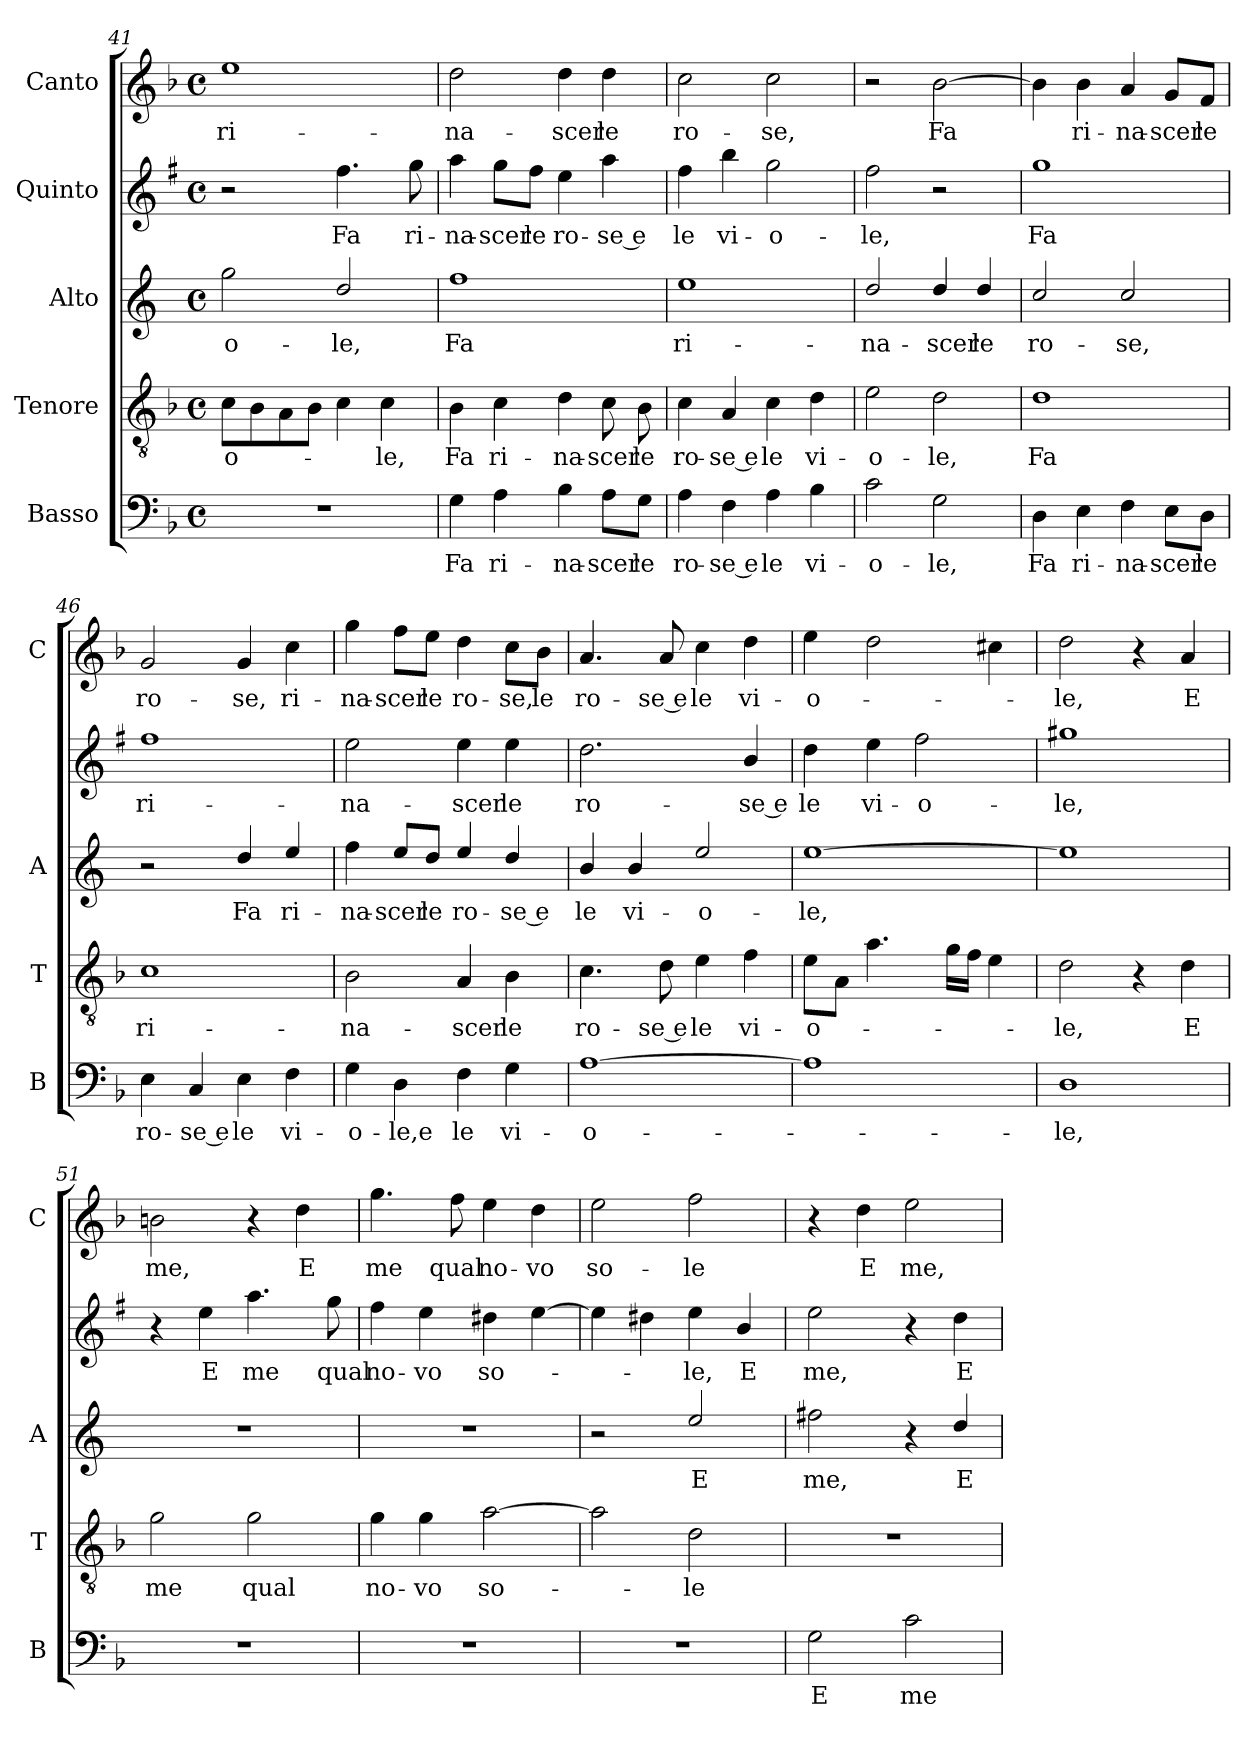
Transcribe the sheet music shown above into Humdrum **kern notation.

**kern	**text	**kern	**text	**kern	**text	**kern	**text	**kern	**text
*part5	*part5	*part4	*part4	*part3	*part3	*part2	*part2	*part1	*part1
*staff5	*staff5	*staff4	*staff4	*staff3	*staff3	*staff2	*staff2	*staff1	*staff1
*I"Basso	*	*I"Tenore	*	*I"Alto	*	*I"Quinto	*	*I"Canto	*
*I'B	*	*I'T	*	*I'A	*	*	*	*I'C	*
*clefF4	*	*clefGv2	*	*clefG2	*	*clefG2	*	*clefG2	*
*	*	*	*	*ITrd4c7	*	*ITrd1c2	*	*	*
*k[b-]	*	*k[b-]	*	*k[b-]	*	*k[b-]	*	*k[b-]	*
*F:	*	*F:	*	*F:	*	*F:	*	*F:	*
*M4/4	*	*M4/4	*	*M4/4	*	*M4/4	*	*M4/4	*
*met(c)	*	*met(c)	*	*met(c)	*	*met(c)	*	*met(c)	*
=41	=41	=41	=41	=41	=41	=41	=41	=41	=41
!	!	!	!LO:LY:b	!	!LO:LY:b	!	!	!	!LO:LY:b
1r	.	8c\L	-o-	2cc\	-o-	2r	.	1ee	ri-
.	.	8B-\	.	.	.	.	.	.	.
.	.	8A\	.	.	.	.	.	.	.
.	.	8B-\J	.	.	.	.	.	.	.
!	!	!	!	!	!LO:LY:b	!	!LO:LY:b	!	!
.	.	4c\	.	2g/	-le,	4.ee\	Fa	.	.
!	!	!	!LO:LY:b	!	!	!	!	!	!
.	.	4c\	-le,	.	.	.	.	.	.
!	!	!	!	!	!	!	!LO:LY:b	!	!
.	.	.	.	.	.	8ff\	ri-	.	.
=42	=42	=42	=42	=42	=42	=42	=42	=42	=42
!	!LO:LY:b	!	!LO:LY:b	!	!LO:LY:b	!	!LO:LY:b	!	!LO:LY:b
4G\	Fa	4B-\	Fa	1b-	Fa	4gg\	-na-	2dd\	-na-
!	!LO:LY:b	!	!LO:LY:b	!	!	!	!LO:LY:b	!	!
4A\	ri-	4c\	ri-	.	.	8ff\L	-scer	.	.
!	!	!	!	!	!	!	!LO:LY:b	!	!
.	.	.	.	.	.	8ee\J	le	.	.
!	!LO:LY:b	!	!LO:LY:b	!	!	!	!LO:LY:b	!	!LO:LY:b
4B-\	-na-	4d\	-na-	.	.	4dd\	ro-	4dd\	-scer
!	!LO:LY:b	!	!LO:LY:b	!	!	!	!LO:LY:b	!	!LO:LY:b
8A\L	-scer	8c\	-scer	.	.	4gg\	-se e	4dd\	le
!	!LO:LY:b	!	!LO:LY:b	!	!	!	!	!	!
8G\J	le	8B-\	le	.	.	.	.	.	.
!!LO:PB:g=z
=43	=43	=43	=43	=43	=43	=43	=43	=43	=43
!	!LO:LY:b	!	!LO:LY:b	!	!LO:LY:b	!	!LO:LY:b	!	!LO:LY:b
4A\	ro-	4c\	ro-	1a	ri-	4ee\	le	2cc\	ro-
!	!LO:LY:b	!	!LO:LY:b	!	!	!	!LO:LY:b	!	!
4F\	-se e	4A/	-se e	.	.	4aa\	vi-	.	.
!	!LO:LY:b	!	!LO:LY:b	!	!	!	!LO:LY:b	!	!LO:LY:b
4A\	le	4c\	le	.	.	2ff\	-o-	2cc\	-se,
!	!LO:LY:b	!	!LO:LY:b	!	!	!	!	!	!
4B-\	vi-	4d\	vi-	.	.	.	.	.	.
=44	=44	=44	=44	=44	=44	=44	=44	=44	=44
!	!LO:LY:b	!	!LO:LY:b	!	!LO:LY:b	!	!LO:LY:b	!	!
2c\	-o-	2e\	-o-	2g/	-na-	2ee\	-le,	2r	.
!	!LO:LY:b	!	!LO:LY:b	!	!LO:LY:b	!	!	!	!LO:LY:b
2G\	-le,	2d\	-le,	4g/	-scer	2r	.	[2b-\	Fa
!	!	!	!	!	!LO:LY:b	!	!	!	!
.	.	.	.	4g/	le	.	.	.	.
=45	=45	=45	=45	=45	=45	=45	=45	=45	=45
!	!LO:LY:b	!	!LO:LY:b	!	!LO:LY:b	!	!LO:LY:b	!	!
4D\	Fa	1d	Fa	2f/	ro-	1ff	Fa	4b-\]	.
!	!LO:LY:b	!	!	!	!	!	!	!	!LO:LY:b
4E\	ri-	.	.	.	.	.	.	4b-\	ri-
!	!LO:LY:b	!	!	!	!LO:LY:b	!	!	!	!LO:LY:b
4F\	-na-	.	.	2f/	-se,	.	.	4a/	-na-
!	!LO:LY:b	!	!	!	!	!	!	!	!LO:LY:b
8E\L	-scer	.	.	.	.	.	.	8g/L	-scer
!	!LO:LY:b	!	!	!	!	!	!	!	!LO:LY:b
8D\J	le	.	.	.	.	.	.	8f/J	le
=46	=46	=46	=46	=46	=46	=46	=46	=46	=46
!	!LO:LY:b	!	!LO:LY:b	!	!	!	!LO:LY:b	!	!LO:LY:b
4E\	ro-	1c	ri-	2r	.	1ee	ri-	2g/	ro-
!	!LO:LY:b	!	!	!	!	!	!	!	!
4C/	-se e	.	.	.	.	.	.	.	.
!	!LO:LY:b	!	!	!	!LO:LY:b	!	!	!	!LO:LY:b
4E\	le	.	.	4g/	Fa	.	.	4g/	-se,
!	!LO:LY:b	!	!	!	!LO:LY:b	!	!	!	!LO:LY:b
4F\	vi-	.	.	4a/	ri-	.	.	4cc\	ri-
=47	=47	=47	=47	=47	=47	=47	=47	=47	=47
!	!LO:LY:b	!	!LO:LY:b	!	!LO:LY:b	!	!LO:LY:b	!	!LO:LY:b
4G\	-o-	2B-\	-na-	4b-\	-na-	2dd\	-na-	4gg\	-na-
!	!LO:LY:b	!	!	!	!LO:LY:b	!	!	!	!LO:LY:b
4D\	-le,e	.	.	8a/L	-scer	.	.	8ff\L	-scer
!	!	!	!	!	!LO:LY:b	!	!	!	!LO:LY:b
.	.	.	.	8g/J	le	.	.	8ee\J	le
!	!LO:LY:b	!	!LO:LY:b	!	!LO:LY:b	!	!LO:LY:b	!	!LO:LY:b
4F\	le	4A/	-scer	4a/	ro-	4dd\	-scer	4dd\	ro-
!	!LO:LY:b	!	!LO:LY:b	!	!LO:LY:b	!	!LO:LY:b	!	!LO:LY:b
4G\	vi-	4B-\	le	4g/	-se e	4dd\	le	8cc\L	-se,
!	!	!	!	!	!	!	!	!	!LO:LY:b
.	.	.	.	.	.	.	.	8b-\J	le
=48	=48	=48	=48	=48	=48	=48	=48	=48	=48
!	!LO:LY:b	!	!LO:LY:b	!	!LO:LY:b	!	!LO:LY:b	!	!LO:LY:b
[1A	-o-	4.c\	ro-	4e/	le	2.cc\	ro-	4.a/	ro-
!	!	!	!	!	!LO:LY:b	!	!	!	!
.	.	.	.	4e/	vi-	.	.	.	.
!	!	!	!LO:LY:b	!	!	!	!	!	!LO:LY:b
.	.	8d\	-se e	.	.	.	.	8a/	-se e
!	!	!	!LO:LY:b	!	!LO:LY:b	!	!	!	!LO:LY:b
.	.	4e\	le	2a/	-o-	.	.	4cc\	le
!	!	!	!LO:LY:b	!	!	!	!LO:LY:b	!	!LO:LY:b
.	.	4f\	vi-	.	.	4a/	-se e	4dd\	vi-
=49	=49	=49	=49	=49	=49	=49	=49	=49	=49
!	!	!	!LO:LY:b	!	!LO:LY:b	!	!LO:LY:b	!	!LO:LY:b
1A]	.	8e\L	-o-	[1a	-le,	4cc\	le	4ee\	-o-
.	.	8A\J	.	.	.	.	.	.	.
!	!	!	!	!	!	!	!LO:LY:b	!	!
.	.	4.a\	.	.	.	4dd\	vi-	2dd\	.
!	!	!	!	!	!	!	!LO:LY:b	!	!
.	.	.	.	.	.	2ee\	-o-	.	.
.	.	16g\LL	.	.	.	.	.	.	.
.	.	16f\JJ	.	.	.	.	.	.	.
.	.	4e\	.	.	.	.	.	4cc#X\	.
!!LO:LB:g=z
=50	=50	=50	=50	=50	=50	=50	=50	=50	=50
!	!LO:LY:b	!	!LO:LY:b	!	!	!	!LO:LY:b	!	!LO:LY:b
1D	-le,	2d\	-le,	1a]	.	1ff#X	-le,	2dd\	-le,
.	.	4r	.	.	.	.	.	4r	.
!	!	!	!LO:LY:b	!	!	!	!	!	!LO:LY:b
.	.	4d\	E	.	.	.	.	4a/	E
=51	=51	=51	=51	=51	=51	=51	=51	=51	=51
!	!	!	!LO:LY:b	!	!	!	!	!	!LO:LY:b
1r	.	2g\	me	1r	.	4r	.	2bn\	me,
!	!	!	!	!	!	!	!LO:LY:b	!	!
.	.	.	.	.	.	4dd\	E	.	.
!	!	!	!LO:LY:b	!	!	!	!LO:LY:b	!	!
.	.	2g\	qual	.	.	4.gg\	me	4r	.
!	!	!	!	!	!	!	!	!	!LO:LY:b
.	.	.	.	.	.	.	.	4dd\	E
!	!	!	!	!	!	!	!LO:LY:b	!	!
.	.	.	.	.	.	8ff\	qual	.	.
=52	=52	=52	=52	=52	=52	=52	=52	=52	=52
!	!	!	!LO:LY:b	!	!	!	!LO:LY:b	!	!LO:LY:b
1r	.	4g\	no-	1r	.	4ee\	no-	4.gg\	me
!	!	!	!LO:LY:b	!	!	!	!LO:LY:b	!	!
.	.	4g\	-vo	.	.	4dd\	-vo	.	.
!	!	!	!	!	!	!	!	!	!LO:LY:b
.	.	.	.	.	.	.	.	8ff\	qual
!	!	!	!LO:LY:b	!	!	!	!LO:LY:b	!	!LO:LY:b
.	.	[2a\	so-	.	.	4cc#X\	so-	4ee\	no-
!	!	!	!	!	!	!	!	!	!LO:LY:b
.	.	.	.	.	.	[4dd\	.	4dd\	-vo
=53	=53	=53	=53	=53	=53	=53	=53	=53	=53
!	!	!	!	!	!	!	!	!	!LO:LY:b
1r	.	2a\]	.	2r	.	4dd\]	.	2ee\	so-
.	.	.	.	.	.	4cc#X\	.	.	.
!	!	!	!LO:LY:b	!	!LO:LY:b	!	!LO:LY:b	!	!LO:LY:b
.	.	2d\	-le	2a/	E	4dd\	-le,	2ff\	-le
!	!	!	!	!	!	!	!LO:LY:b	!	!
.	.	.	.	.	.	4a/	E	.	.
=54	=54	=54	=54	=54	=54	=54	=54	=54	=54
!	!LO:LY:b	!	!	!	!LO:LY:b	!	!LO:LY:b	!	!
2G\	E	1r	.	2bn\	me,	2dd\	me,	4r	.
!	!	!	!	!	!	!	!	!	!LO:LY:b
.	.	.	.	.	.	.	.	4dd\	E
!	!LO:LY:b	!	!	!	!	!	!	!	!LO:LY:b
2c\	me	.	.	4r	.	4r	.	2ee\	me,
!	!	!	!	!	!LO:LY:b	!	!LO:LY:b	!	!
.	.	.	.	4g/	E	4cc\	E	.	.
=	=	=	=	=	=	=	=	=	=
*-	*-	*-	*-	*-	*-	*-	*-	*-	*-
